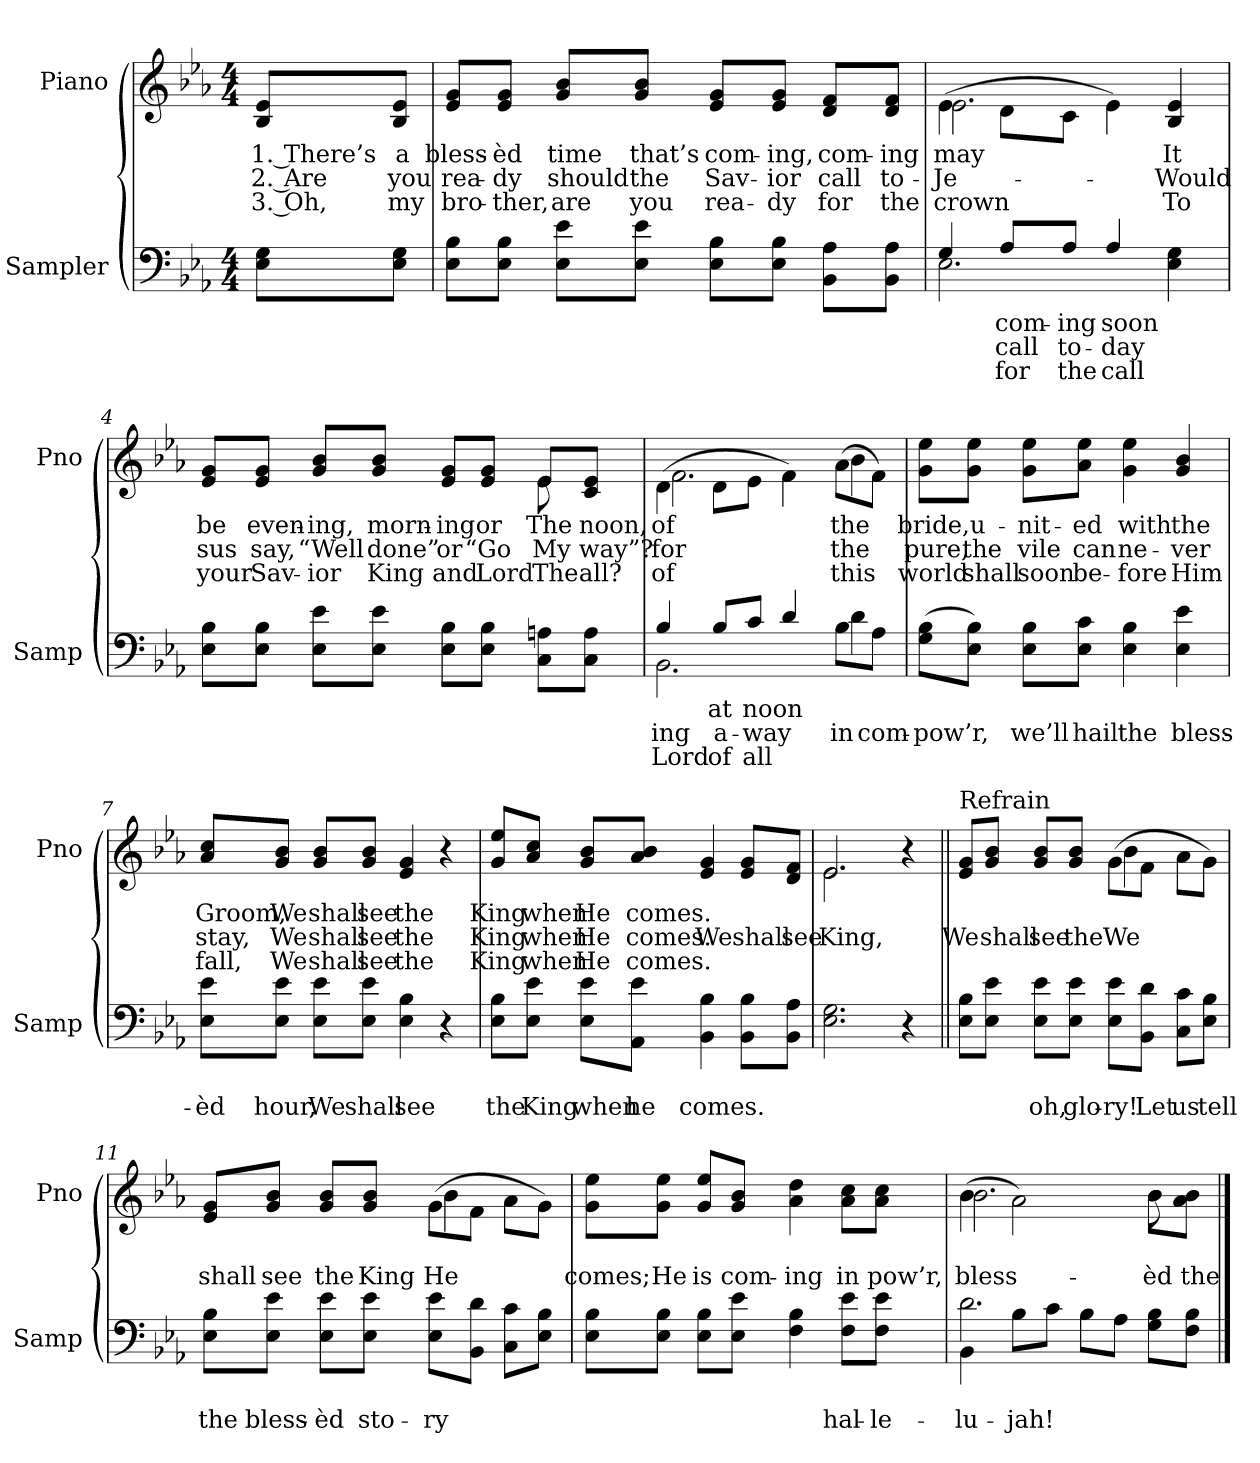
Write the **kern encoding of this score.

**kern	**text	**text	**text	**kern	**text	**text	**text
*part2	*part2	*part2	*part2	*part1	*part1	*part1	*part1
*staff2	*staff2	*staff2	*staff2	*staff1	*staff1	*staff1	*staff1
*I"Sampler	*	*	*	*I"Piano	*	*	*
*I'Samp	*	*	*	*I'Pno	*	*	*
*clefF4	*	*	*	*clefG2	*	*	*
*k[b-e-a-]	*	*	*	*k[b-e-a-]	*	*	*
*E-:	*	*	*	*E-:	*	*	*
*M4/4	*	*	*	*M4/4	*	*	*
=1	=1	=1	=1	=1	=1	=1	=1
8E-\ 8G\L	.	.	.	8B-/ 8e-/L	1. There’s	2. Are	3. Oh,
8E-\ 8G\J	.	.	.	8B-/ 8e-/J	a	you	my
=2	=2	=2	=2	=2	=2	=2	=2
8E-\ 8B-\L	.	.	.	8e-/ 8g/L	bless-	rea-	bro-
8E-\ 8B-\J	.	.	.	8e-/ 8g/J	-èd	-dy	-ther,
8E-\ 8e-\L	.	.	.	8g/ 8b-/L	time	should	are
8E-\ 8e-\J	.	.	.	8g/ 8b-/J	that’s	the	you
8E-\ 8B-\L	.	.	.	8e-/ 8g/L	com-	Sav-	rea-
8E-\ 8B-\J	.	.	.	8e-/ 8g/J	-ing,	-ior	-dy
8BB-\ 8A-\L	.	.	.	8d/ 8f/L	com-	call	for
8BB-\ 8A-\J	.	.	.	8d/ 8f/J	-ing	to-	the
=3	=3	=3	=3	=3	=3	=3	=3
*^	*	*	*	*^	*	*	*
4G/	2.E-	.	.	.	(4e-\	2.e-	may	Je-	crown
8A-/L	.	com-	call	for	8d\L	.	.	.	.
8A-/J	.	-ing	to-	the	8c\J	.	.	.	.
4A-/	.	soon	-day	call	4e-\)	.	.	.	.
4E- 4G	4ryy	.	.	.	4B- 4e-	4ryy	It	Would	To
*v	*v	*	*	*	*	*	*	*	*
=4	=4	=4	=4	=4	=4	=4	=4	=4
8E-\ 8B-\L	.	.	.	8e-/ 8g/L	2.ryy	be	-sus	your
8E-\ 8B-\J	.	.	.	8e-/ 8g/J	.	even-	say,	Sav-
8E-\ 8e-\L	.	.	.	8g/ 8b-/L	.	-ing,	“Well	-ior
8E-\ 8e-\J	.	.	.	8g/ 8b-/J	.	morn-	done”	King
8E-\ 8B-\L	.	.	.	8e-/ 8g/L	.	-ing	or	and
8E-\ 8B-\J	.	.	.	8e-/ 8g/J	.	or	“Go	Lord
8C\ 8An\L	.	.	.	8e-/L	8e-	The	My	The
8C\ 8A\J	.	.	.	8c/ 8e-/J	8ryy	noon,	-way”?	all?
=5	=5	=5	=5	=5	=5	=5	=5	=5
*^	*	*	*	*	*	*	*	*
4B-/	2.BB-	.	-ing	Lord	(4d\	2.f	of	for	of
8B-/L	.	at	a-	of	8d\L	.	.	.	.
8c/J	.	noon	-way	all	8e-\J	.	.	.	.
4d/	.	.	.	.	4f\)	.	.	.	.
8B-\L	4d	.	in	.	(8a-\L	4b-	the	the	this
8A-\J	.	.	com-	.	8f\J)	.	.	.	.
*v	*v	*	*	*	*	*	*	*	*
*	*	*	*	*v	*v	*	*	*
=6	=6	=6	=6	=6	=6	=6	=6
(8G\ 8B-\L	.	pow’r,	.	8g\ 8ee-\L	bride,	pure,	world
8E-\ 8B-\J)	.	.	.	8g\ 8ee-\J	u-	the	shall
8E-\ 8B-\L	.	we’ll	.	8g\ 8ee-\L	-nit-	vile	soon
8E-\ 8c\J	.	hail	.	8a-\ 8ee-\J	-ed	can	be-
4E- 4B-	.	the	.	4g 4ee-	with	ne-	-fore
4E- 4e-	.	bless-	.	4g 4b-	the	-ver	Him
=7	=7	=7	=7	=7	=7	=7	=7
8E-\ 8e-\L	.	-èd	.	8a-/ 8cc/L	Groom,	stay,	fall,
8E-\ 8e-\J	.	hour,	.	8g/ 8b-/J	We	We	We
8E-\ 8e-\L	.	We	.	8g/ 8b-/L	shall	shall	shall
8E-\ 8e-\J	.	shall	.	8g/ 8b-/J	see	see	see
4E- 4B-	.	see	.	4e- 4g	the	the	the
4r	.	.	.	4r	.	.	.
=8	=8	=8	=8	=8	=8	=8	=8
8E-\ 8B-\L	.	the	.	8g/ 8ee-/L	King	King	King
8E-\ 8e-\J	.	King	.	8a-/ 8cc/J	when	when	when
8E-\ 8e-\L	.	when	.	8g/ 8b-/L	He	He	He
8AA-\ 8e-\J	.	he	.	8a-/ 8b-/J	comes.	comes.	comes.
4BB- 4B-	.	comes.	.	4e- 4g	.	We	.
8BB-\ 8B-\L	.	.	.	8e-/ 8g/L	.	shall	.
8BB-\ 8A-\J	.	.	.	8d/ 8f/J	.	see	.
=9	=9	=9	=9	=9	=9	=9	=9
*	*	*	*	*^	*	*	*
2.E- 2.G	.	.	.	2.e-/	2.e-	.	King,	.
4r	.	.	.	4r	4ryy	.	.	.
=10||	=10||	=10||	=10||	=10||	=10||	=10||	=10||	=10||
!	!	!	!	!LO:TX:t=Refrain	!	!	!	!
8E-\ 8B-\L	.	.	.	8e-/ 8g/L	2ryy	.	We	.
8E-\ 8e-\J	.	.	.	8g/ 8b-/J	.	.	shall	.
8E-\ 8e-\L	.	oh,	.	8g/ 8b-/L	.	.	see	.
8E-\ 8e-\J	.	glo-	.	8g/ 8b-/J	.	.	the	.
8E-\ 8e-\L	.	-ry!	.	(8g\L	4b-	.	We	.
8BB-\ 8d\J	.	Let	.	8f\J	.	.	.	.
8C\ 8c\L	.	us	.	8a-\L	4ryy	.	.	.
8E-\ 8B-\J	.	tell	.	8g\J)	.	.	.	.
=11	=11	=11	=11	=11	=11	=11	=11	=11
8E-\ 8B-\L	.	the	.	8e-/ 8g/L	2ryy	.	shall	.
8E-\ 8e-\J	.	bless-	.	8g/ 8b-/J	.	.	see	.
8E-\ 8e-\L	.	-èd	.	8g/ 8b-/L	.	.	the	.
8E-\ 8e-\J	.	sto-	.	8g/ 8b-/J	.	.	King	.
8E-\ 8e-\L	.	-ry	.	(8g\L	4b-	.	He	.
8BB-\ 8d\J	.	.	.	8f\J	.	.	.	.
8C\ 8c\L	.	.	.	8a-\L	4ryy	.	.	.
8E-\ 8B-\J	.	.	.	8g\J)	.	.	.	.
*	*	*	*	*v	*v	*	*	*
=12	=12	=12	=12	=12	=12	=12	=12
8E-\ 8B-\L	.	.	.	8g\ 8ee-\L	.	comes;	.
8E-\ 8B-\J	.	.	.	8g\ 8ee-\J	.	He	.
8E-\ 8B-\L	.	.	.	8g/ 8ee-/L	.	is	.
8E-\ 8e-\J	.	.	.	8g/ 8b-/J	.	com-	.
4F 4B-	.	.	.	4a- 4dd	.	-ing	.
8F\ 8e-\L	.	hal-	.	8a-\ 8cc\L	.	in	.
8F\ 8e-\J	.	-le-	.	8a-\ 8cc\J	.	pow’r,	.
=13	=13	=13	=13	=13	=13	=13	=13
*^	*	*	*	*^	*	*	*
4BB-\	2.d	.	-lu-	.	(4b-\	2.b-	.	bless-	.
8B-\L	.	.	-jah!	.	2a-\)	.	.	.	.
8c\J	.	.	.	.	.	.	.	.	.
8B-\L	.	.	.	.	.	.	.	.	.
8A-\J	.	.	.	.	.	.	.	.	.
8G\ 8B-\L	4ryy	.	.	.	8b-\L	8b-	.	-èd	.
8F\ 8B-\J	.	.	.	.	8a-\ 8b-\J	8ryy	.	the	.
*v	*v	*	*	*	*	*	*	*	*
*	*	*	*	*v	*v	*	*	*
==	==	==	==	==	==	==	==
*-	*-	*-	*-	*-	*-	*-	*-
